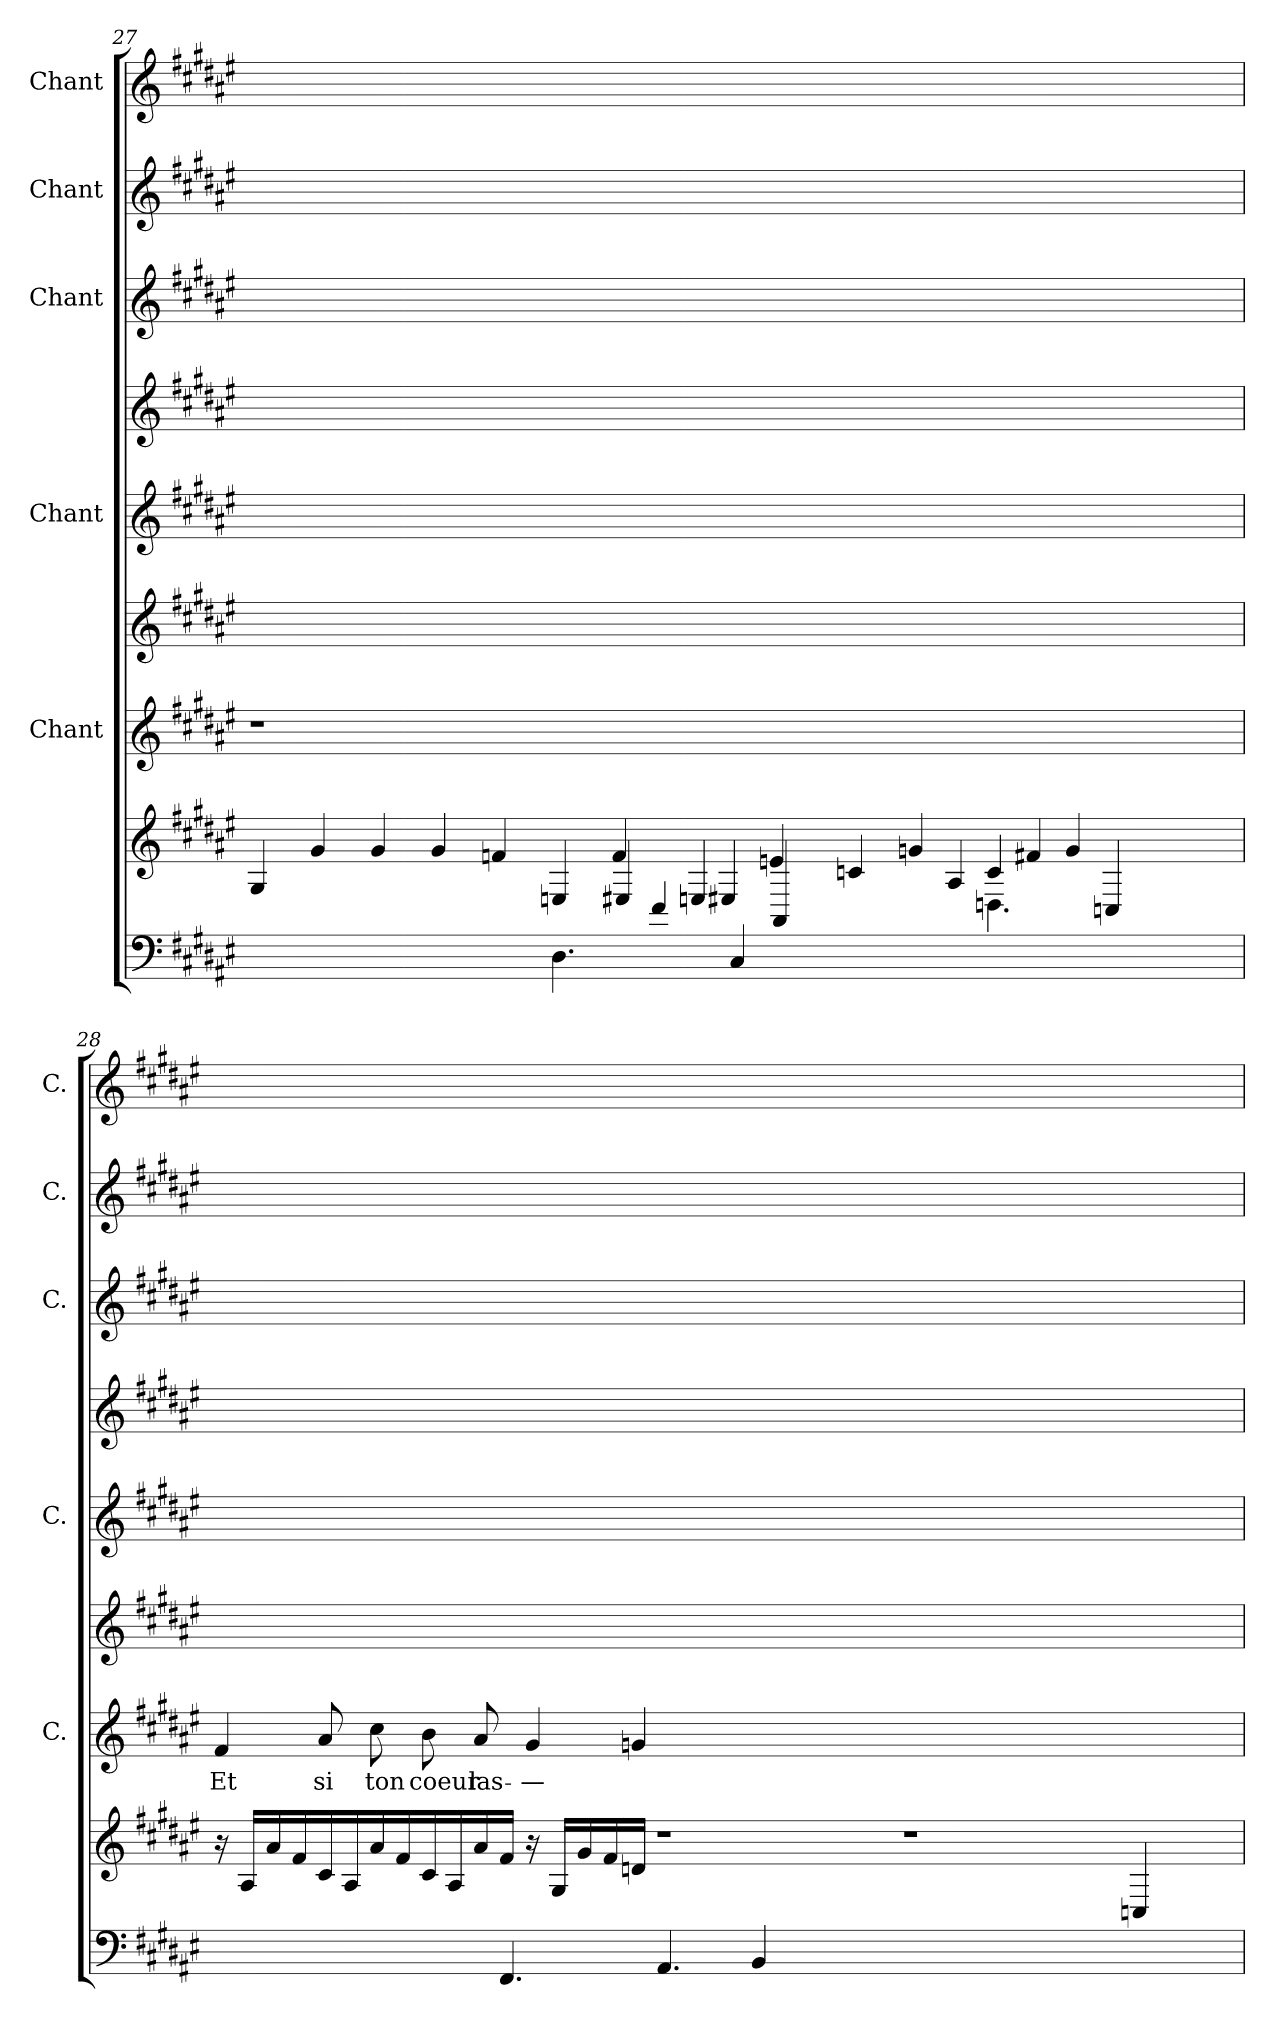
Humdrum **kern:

**kern	**kern	**kern	**text	**kern	**kern	**kern	**kern	**kern	**kern
*part6	*part6	*part5	*part5	*part5	*part4	*part4	*part3	*part2	*part1
*staff9	*staff8	*staff7	*staff7	*staff6	*staff5	*staff4	*staff3	*staff2	*staff1
*	*	*I"Chant	*	*	*I"Chant	*	*I"Chant	*I"Chant	*I"Chant
*	*	*I'C.	*	*	*I'C.	*	*I'C.	*I'C.	*I'C.
*clefF4	*clefG2	*clefG2	*	*clefG2	*clefG2	*clefG2	*clefG2	*clefG2	*clefG2
*k[f#c#g#d#a#e#]	*k[f#c#g#d#a#e#]	*k[f#c#g#d#a#e#]	*	*k[f#c#g#d#a#e#]	*k[f#c#g#d#a#e#]	*k[f#c#g#d#a#e#]	*k[f#c#g#d#a#e#]	*k[f#c#g#d#a#e#]	*k[f#c#g#d#a#e#]
=27	=27	=27	=27	=27	=27	=27	=27	=27	=27
*	*^	*	*	*	*	*	*	*	*
*	*	*^	*	*	*	*	*	*	*	*
*	*	*	*^	*	*	*	*	*	*	*	*
*	*	*	*	*^	*	*	*	*	*	*	*	*
2ryy	4G#i/	2ryy	2ryy	2ryy	2ryy	1r	.	1ryy	1ryy	1ryy	1ryy	1ryy	1ryy
.	4g#i/	.	.	.	.	.	.	.	.	.	.	.	.
2ryy	4g#i/	2ryy	2ryy	2ryy	2ryy	.	.	.	.	.	.	.	.
.	4g#i/	.	.	.	.	.	.	.	.	.	.	.	.
4ryy	4fj/	4ryy	2ryy	2ryy	2ryy	1ryy	.	1ryy	1ryy	1ryy	1ryy	1ryy	1ryy
4.D#Z\	4Ej/	4ryy	.	.	.	.	.	.	.	.	.	.	.
.	4fj/	4E#V/	2ryy	2ryy	2ryy	.	.	.	.	.	.	.	.
4f#Z/	.	.	.	.	.	.	.	.	.	.	.	.	.
.	4Ej/	4E#V/	.	.	.	.	.	.	.	.	.	.	.
4C#Z/	.	.	.	.	.	.	.	.	.	.	.	.	.
.	4ej/	4AA#V/	4ryy	4ryy	4ryy	1ryy	.	1ryy	1ryy	1ryy	1ryy	1ryy	1ryy
8ryy	.	.	.	.	.	.	.	.	.	.	.	.	.
1ryy	1ryy	4cN/	4ryy	4ryy	4ryy	.	.	.	.	.	.	.	.
.	.	4gN/	8ryy	8ryy	8ryy	.	.	.	.	.	.	.	.
.	.	.	4A#l/	8ryy	8ryy	.	.	.	.	.	.	.	.
.	.	4cN/	.	4.Dn!\	8ryy	.	.	.	.	.	.	.	.
.	.	.	4f#l/	.	8ryy	.	.	.	.	.	.	.	.
.	.	4gN/	.	.	8ryy	2ryy	.	2ryy	2ryy	2ryy	2ryy	2ryy	2ryy
!	!	!	!	!	!LO:N:vis=4	!	!	!	!	!	!	!	!
.	.	.	8ryy	8ryy	4.C/	.	.	.	.	.	.	.	.
4.ryy	4.ryy	4.ryy	4.ryy	4.ryy	.	.	.	.	.	.	.	.	.
.	.	.	.	.	8ryy	8ryy	.	8ryy	8ryy	8ryy	8ryy	8ryy	8ryy
*	*	*v	*v	*v	*v	*	*	*	*	*	*	*	*
!!LO:LB:g=z
=28	=28	=28	=28	=28	=28	=28	=28	=28	=28	=28
2ryy	16r	16ryy	4f#i/	Et	1ryy	1ryy	1ryy	1ryy	1ryy	1ryy
.	16A#i/LL	16ryy	.	.	.	.	.	.	.	.
.	16a#i/	16ryy	.	.	.	.	.	.	.	.
.	16f#i/	16ryy	.	.	.	.	.	.	.	.
.	16c#i/	16ryy	8a#i/	si	.	.	.	.	.	.
.	16A#i/	16ryy	.	.	.	.	.	.	.	.
.	16a#i/	16ryy	8cc#i\	ton	.	.	.	.	.	.
.	16f#i/	16ryy	.	.	.	.	.	.	.	.
8ryy	16c#i/	16ryy	8bi\	coeur	.	.	.	.	.	.
.	16A#i/	16ryy	.	.	.	.	.	.	.	.
16ryy	16a#i/	16ryy	8a#i/	las-	.	.	.	.	.	.
4.FF#Z/	16f#i/JJ	16ryy	.	.	.	.	.	.	.	.
.	16r	16ryy	4g#i/	—	.	.	.	.	.	.
.	16G#i/LL	16ryy	.	.	.	.	.	.	.	.
.	16g#i/	16ryy	.	.	.	.	.	.	.	.
.	16f#i/	16ryy	.	.	.	.	.	.	.	.
!	!	!	!LO:N:vis=4	!	!	!	!	!	!	!
.	16dj/JJ	16ryy	4.gj/	.	1ryy	1ryy	1ryy	1ryy	1ryy	1ryy
4.AA#Z/	1ryy	1r	.	.	.	.	.	.	.	.
.	.	.	1ryy	.	.	.	.	.	.	.
!LO:N:vis=4	!	!	!	!	!	!	!	!	!	!
4.BBV/	.	.	.	.	.	.	.	.	.	.
1ryy	.	.	.	.	.	.	.	.	.	.
.	.	.	.	.	1ryy	1ryy	1ryy	1ryy	1ryy	1ryy
.	1ryy	1r	.	.	.	.	.	.	.	.
.	.	.	1ryy	.	.	.	.	.	.	.
2ryy	.	.	.	.	.	.	.	.	.	.
.	.	.	.	.	4..ryy	4..ryy	4..ryy	4..ryy	4..ryy	4..ryy
!	!	!LO:N:vis=4	!	!	!	!	!	!	!	!
.	4.ryy	4.CN/	.	.	.	.	.	.	.	.
8ryy	.	.	.	.	.	.	.	.	.	.
.	.	.	16ryy	.	.	.	.	.	.	.
*	*v	*v	*	*	*	*	*	*	*	*
=	=	=	=	=	=	=	=	=	=
*-	*-	*-	*-	*-	*-	*-	*-	*-	*-
